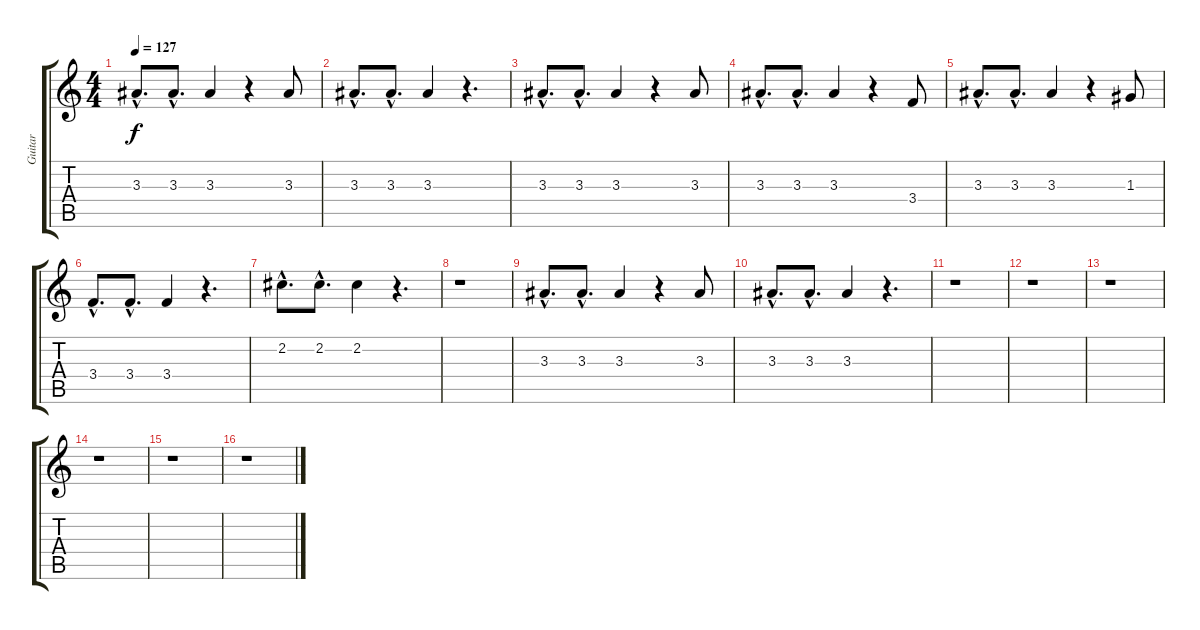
\track ("Guitar" "Guitar") {instrument acousticguitarsteel}
\staff {score tabs}
\tuning (E4 B3 G3 D3 A2 E2) {hide}
\ts (4 4)
\tempo 127
\clef g2
\ks c
3.3{hac}.8{d dy f} 3.3{hac}.8{d} 3.3.4 r.4 3.3.8 |
3.3{hac}.8{d} 3.3{hac}.8{d} 3.3.4 r.4{d} |
3.3{hac}.8{d} 3.3{hac}.8{d} 3.3.4 r.4 3.3.8 |
3.3{hac}.8{d} 3.3{hac}.8{d} 3.3.4 r.4 3.4.8 |
3.3{hac}.8{d} 3.3{hac}.8{d} 3.3.4 r.4 1.3.8 |
3.4{hac}.8{d} 3.4{hac}.8{d} 3.4.4 r.4{d} |
2.2{hac}.8{d} 2.2{hac}.8{d} 2.2.4 r.4{d} |
r.1 |
3.3{hac}.8{d} 3.3{hac}.8{d} 3.3.4 r.4 3.3.8 |
3.3{hac}.8{d} 3.3{hac}.8{d} 3.3.4 r.4{d} |
r.1 |
r.1 |
r.1 |
r.1 |
r.1 |
r.1
